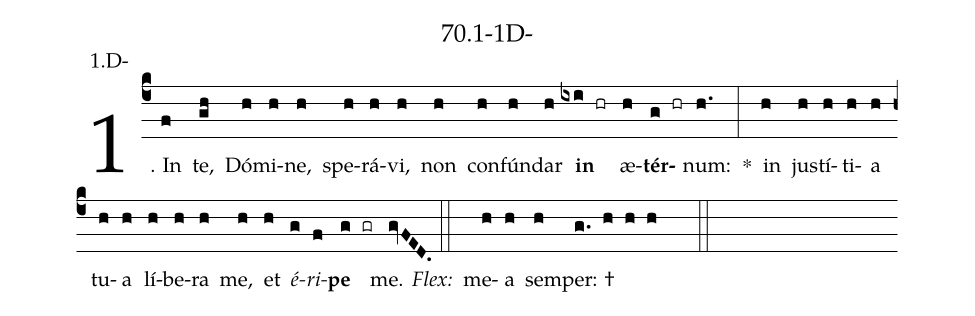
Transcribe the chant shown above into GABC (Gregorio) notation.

name: 70.1-1D-;
annotation: 1.D-;
%%
(c4)1. In(f) te,(gh) Dó(h)mi(h)ne,(h) spe(h)rá(h)vi,(h) non(h) con(h)fún(h)dar(h) <b>in</b>(ixi hr) æ(h)<b>tér</b>(g hr)num:(h.) *(:) in(h) jus(h)tí(h)ti(h)a(h) tu(h)a(h) lí(h)be(h)ra(h) me,(h) et(h) <i>é</i>(g)<i>ri</i>(f)<b>pe</b>(g gr) me.(gvFED.) (::)
<i>Flex:</i>()  me(h)a(h) sem(h)per: †(g. h h h  ::)
